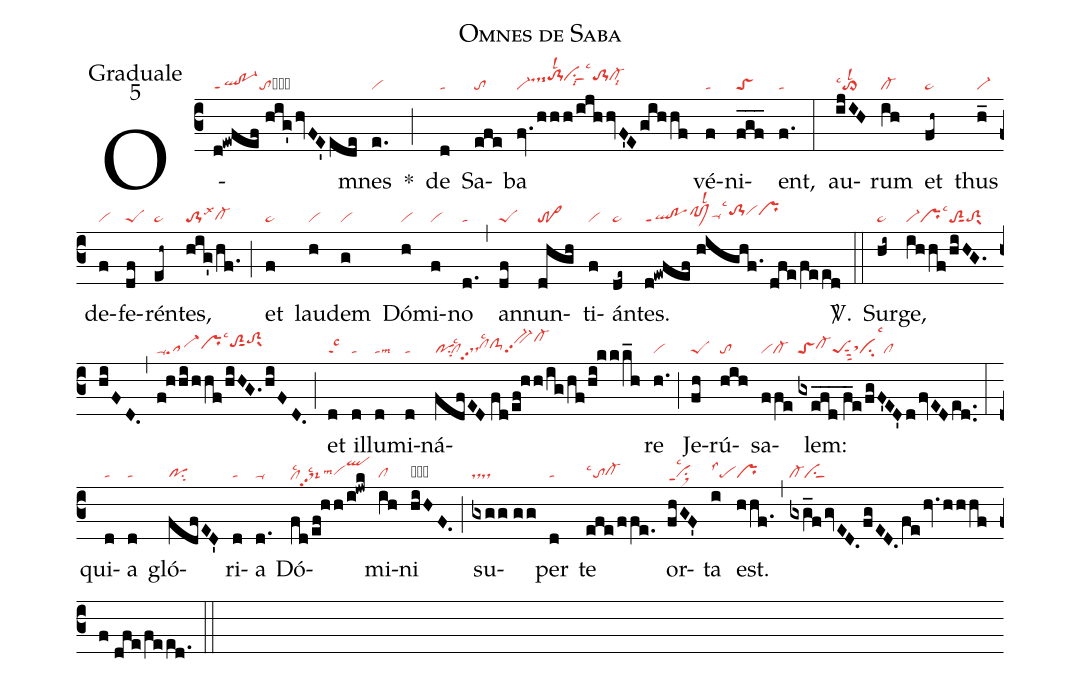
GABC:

name: Omnes de Saba;
office-part: Graduale;
mode: 5;
nabc-lines: 1;
%%
(c3)
O(d!ewfef//hig'/hvFE'ede|ql!po-1ppt1tos2hiciGhhlsc1or>hhta>hh)mnes(e.|vi) *(;)
de(d|ta) Sa(efe|to)ba(fv./hhh/ijhhvF'E/gihhf|vi-ts-hito-1hjlsl2vihjsu1sut1lsc3lsi8to-1hjcl-hjlsi8) vé(f|ta)ni(fgf___|toS)ent,(f.|ta) (:)
au(ijIH|to>lsc1lsl2)rum(ih|cl-) et(fh~|ta>) thus(h_|vi-) de(f|vi)fe(df|peS)rén(eh~|ta>)tes,(hig'/hf.|to-1lsx3cl-hg) (;)
et(f|ta>) lau(h|vi)dem(g|vi) Dó(h|vi)mi(f|vi)no(d.|ta) (,)
an(df|peS)nun(dhgh|tr>)ti(f|vi)án(de~|ta>)tes.(d!ewfef//highf.//dfe/feed|ql!poppt1pfMhhsuu1lsl2lsc3to-1hivihiprhi) <sp>V/</sp>.(::)
Sur(hi~|ta>)ge,(ihhf/hiHG./hiFD.|vi-prlsc3toS2sut1toS2sux1) (,)
(f!hhi/hhf/hiHG./hiFD.|ta-sa-prhhlsc3toS2hisut1toS2hjsux1) (;)
et(d|talsc3) il(d|ta)lu(d|talsm3)mi(d|ta)ná(fdfED//fd/ef!hh/ig/hf/hi!kkk_h|posu2cllsc2dshgpp2clhhlsc2clS-hhbv-hjpp2cl-hk)re(h.|vi) (;)
Je(fh|peS)rú(hih|to)sa(ffe|vicl-)lem:(gxefd___//f_e/fgF'ED'd/fvED/ed..|toScl-hhpeSsut3sthhcilsc3cl) (:)
qui(d|ta)a(d|ta) gló(fdfED'|posu2)ri(d|ta)a(d.|ta-) Dó(fd/ef!hh/i!jwk|clhelsc2ds-pp2lsc2lsm3vihgqlhk)mi(ih|cl)ni(hiHF.|peS--) (;)
su(gxgg//gg|dsds)per(d|ta) te(efe/ffe.|tolsc1cl-hg) or(fhGF'|ci>ppt1lsc2)ta(i|pelss1) est.(hhf.|pr) (,)
(gxg_f/gvED./fgED./fe/hv.hhhff//dfe/feed.|cl-ciS) (::)
